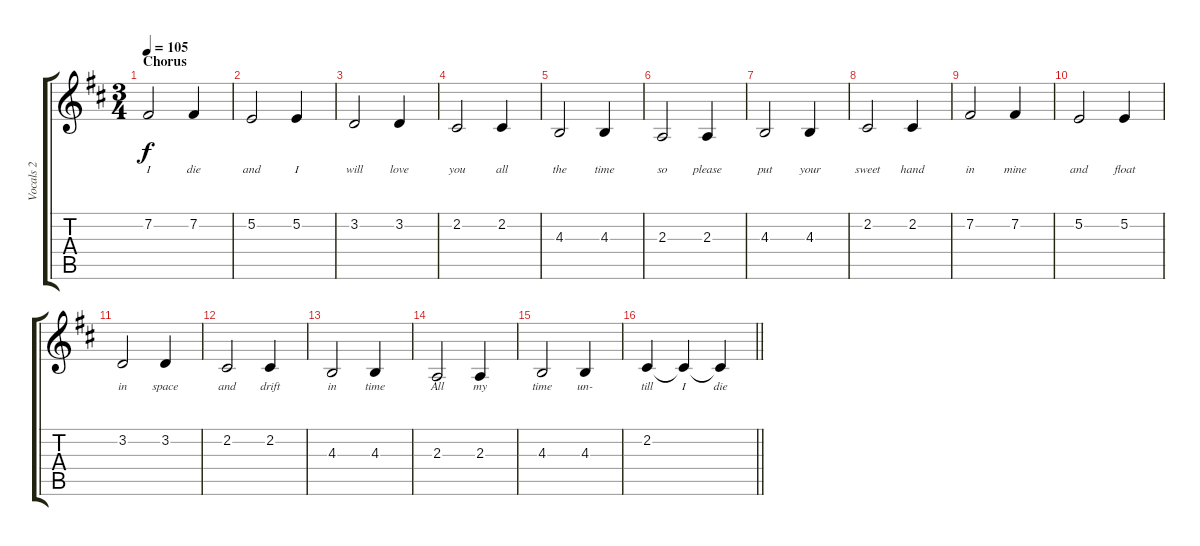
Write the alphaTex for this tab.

\track ("Vocals 2" "Vocals 2") {instrument lead6voice}
\staff {score tabs}
\tuning (E4 B3 G3 D3 A2 E2) {hide}
\ts (3 4)
\section ("" "Chorus")
\tempo 105
\clef g2
\ks d
7.2.2{lyrics (0 "I") lyrics (1 "") lyrics (2 "") lyrics (3 "") lyrics (4 "") dy f} 7.2.4{lyrics (0 "die") lyrics (1 "") lyrics (2 "") lyrics (3 "") lyrics (4 "")} |
5.2.2{lyrics (0 "and") lyrics (1 "") lyrics (2 "") lyrics (3 "") lyrics (4 "")} 5.2.4{lyrics (0 "I") lyrics (1 "") lyrics (2 "") lyrics (3 "") lyrics (4 "")} |
3.2.2{lyrics (0 "will") lyrics (1 "") lyrics (2 "") lyrics (3 "") lyrics (4 "")} 3.2.4{lyrics (0 "love") lyrics (1 "") lyrics (2 "") lyrics (3 "") lyrics (4 "")} |
2.2.2{lyrics (0 "you") lyrics (1 "") lyrics (2 "") lyrics (3 "") lyrics (4 "")} 2.2.4{lyrics (0 "all") lyrics (1 "") lyrics (2 "") lyrics (3 "") lyrics (4 "")} |
4.3.2{lyrics (0 "the") lyrics (1 "") lyrics (2 "") lyrics (3 "") lyrics (4 "")} 4.3.4{lyrics (0 "time") lyrics (1 "") lyrics (2 "") lyrics (3 "") lyrics (4 "")} |
2.3.2{lyrics (0 "so") lyrics (1 "") lyrics (2 "") lyrics (3 "") lyrics (4 "")} 2.3.4{lyrics (0 "please") lyrics (1 "") lyrics (2 "") lyrics (3 "") lyrics (4 "")} |
4.3.2{lyrics (0 "put") lyrics (1 "") lyrics (2 "") lyrics (3 "") lyrics (4 "")} 4.3.4{lyrics (0 "your") lyrics (1 "") lyrics (2 "") lyrics (3 "") lyrics (4 "")} |
2.2.2{lyrics (0 "sweet") lyrics (1 "") lyrics (2 "") lyrics (3 "") lyrics (4 "")} 2.2.4{lyrics (0 "hand") lyrics (1 "") lyrics (2 "") lyrics (3 "") lyrics (4 "")} |
7.2.2{lyrics (0 "in") lyrics (1 "") lyrics (2 "") lyrics (3 "") lyrics (4 "")} 7.2.4{lyrics (0 "mine") lyrics (1 "") lyrics (2 "") lyrics (3 "") lyrics (4 "")} |
5.2.2{lyrics (0 "and") lyrics (1 "") lyrics (2 "") lyrics (3 "") lyrics (4 "")} 5.2.4{lyrics (0 "float") lyrics (1 "") lyrics (2 "") lyrics (3 "") lyrics (4 "")} |
3.2.2{lyrics (0 "in") lyrics (1 "") lyrics (2 "") lyrics (3 "") lyrics (4 "")} 3.2.4{lyrics (0 "space") lyrics (1 "") lyrics (2 "") lyrics (3 "") lyrics (4 "")} |
2.2.2{lyrics (0 "and") lyrics (1 "") lyrics (2 "") lyrics (3 "") lyrics (4 "")} 2.2.4{lyrics (0 "drift") lyrics (1 "") lyrics (2 "") lyrics (3 "") lyrics (4 "")} |
4.3.2{lyrics (0 "in") lyrics (1 "") lyrics (2 "") lyrics (3 "") lyrics (4 "")} 4.3.4{lyrics (0 "time") lyrics (1 "") lyrics (2 "") lyrics (3 "") lyrics (4 "")} |
2.3.2{lyrics (0 "All") lyrics (1 "") lyrics (2 "") lyrics (3 "") lyrics (4 "")} 2.3.4{lyrics (0 "my") lyrics (1 "") lyrics (2 "") lyrics (3 "") lyrics (4 "")} |
4.3.2{lyrics (0 "time") lyrics (1 "") lyrics (2 "") lyrics (3 "") lyrics (4 "")} 4.3.4{lyrics (0 "un-") lyrics (1 "") lyrics (2 "") lyrics (3 "") lyrics (4 "")} |
\barLineRight lightlight
2.2.4{lyrics (0 "till") lyrics (1 "") lyrics (2 "") lyrics (3 "") lyrics (4 "")} 2.2{t}.4{lyrics (0 "I") lyrics (1 "") lyrics (2 "") lyrics (3 "") lyrics (4 "")} 2.2{t}.4{lyrics (0 "die") lyrics (1 "") lyrics (2 "") lyrics (3 "") lyrics (4 "")}
